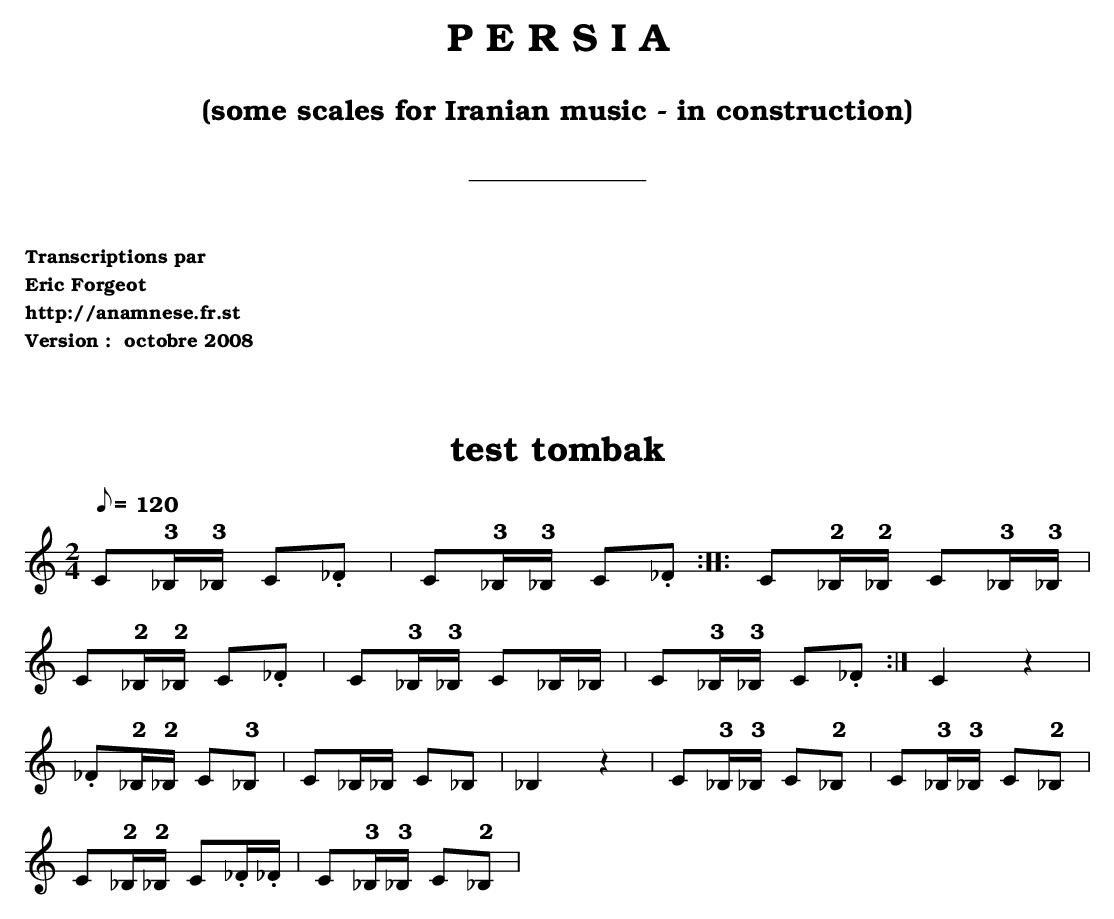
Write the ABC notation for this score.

X:1
T:test tombak
M:2/4
L:1/8
Q:1/8=120
K:C
U:s=+head-strum+
V:1 stafflines=3 stem=_Down
E"3"s_D/"3"s_D/ E!u!._F | E"3"s_D/"3"s_D/ E!u1!._F  :| |: E"2"s_D/"2"s_D/ E"3"s_D/"3"s_D/ |
E"2"s_D/"2"s_D/ E!u!._F | E"3"s_D/"3"s_D/ Es_D/s_D/    | E"3"s_D/"3"s_D/ E!u1!._F :| E2 z2 |
._F"2"s_D/"2"s_D/ E"3"s_D | Es_D/s_D/ Es_D | !n2!_D2 z2 | E"3"s_D/"3"s_D/ E"2"s_D | E"3"s_D/"3"s_D/ E"2"s_D |
E"2"s_D/"2"s_D/ E!u1!._F/!u1!._F/ | E"3"s_D/"3"s_D/ E"2"s_D |
